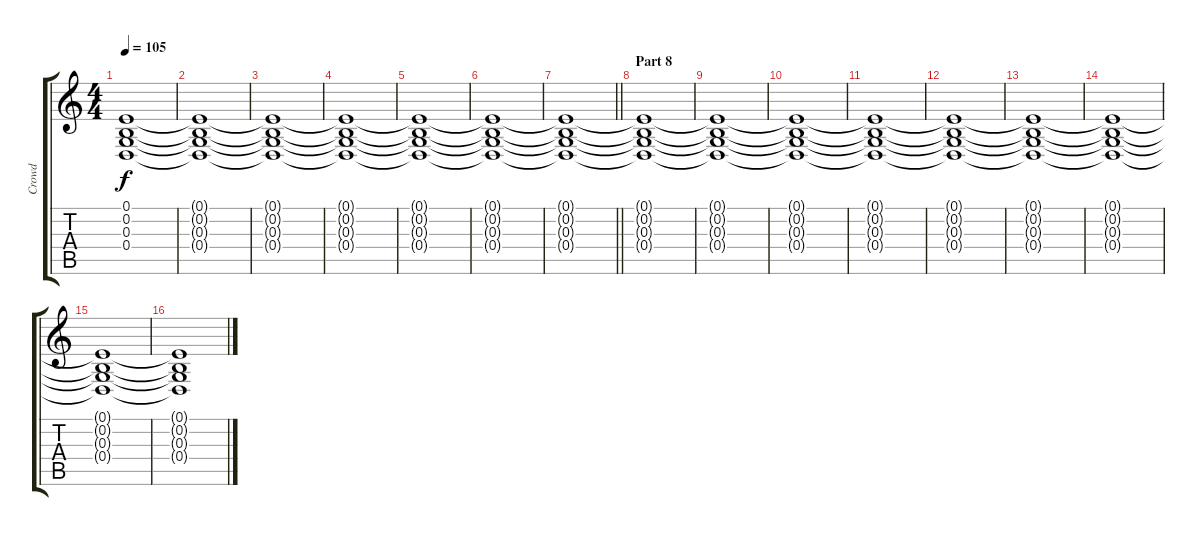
\track ("Crowd" "Crowd") {instrument applause}
\staff {score tabs}
\tuning (E4 B3 G3 D3 A2 E2) {hide}
\ts (4 4)
\tempo 105
\clef g2
\ks c
(0.1{t} 0.2{t} 0.3{t} 0.4{t}).1{dy f} |
(0.1{t} 0.2{t} 0.3{t} 0.4{t}).1 |
(0.1{t} 0.2{t} 0.3{t} 0.4{t}).1 |
(0.1{t} 0.2{t} 0.3{t} 0.4{t}).1 |
(0.1{t} 0.2{t} 0.3{t} 0.4{t}).1 |
(0.1{t} 0.2{t} 0.3{t} 0.4{t}).1 |
\barLineRight lightlight
(0.1{t} 0.2{t} 0.3{t} 0.4{t}).1 |
\section ("" "Part 8")
(0.1{t} 0.2{t} 0.3{t} 0.4{t}).1 |
(0.1{t} 0.2{t} 0.3{t} 0.4{t}).1 |
(0.1{t} 0.2{t} 0.3{t} 0.4{t}).1 |
(0.1{t} 0.2{t} 0.3{t} 0.4{t}).1 |
(0.1{t} 0.2{t} 0.3{t} 0.4{t}).1 |
(0.1{t} 0.2{t} 0.3{t} 0.4{t}).1 |
(0.1{t} 0.2{t} 0.3{t} 0.4{t}).1 |
(0.1{t} 0.2{t} 0.3{t} 0.4{t}).1 |
(0.1{t} 0.2{t} 0.3{t} 0.4{t}).1
